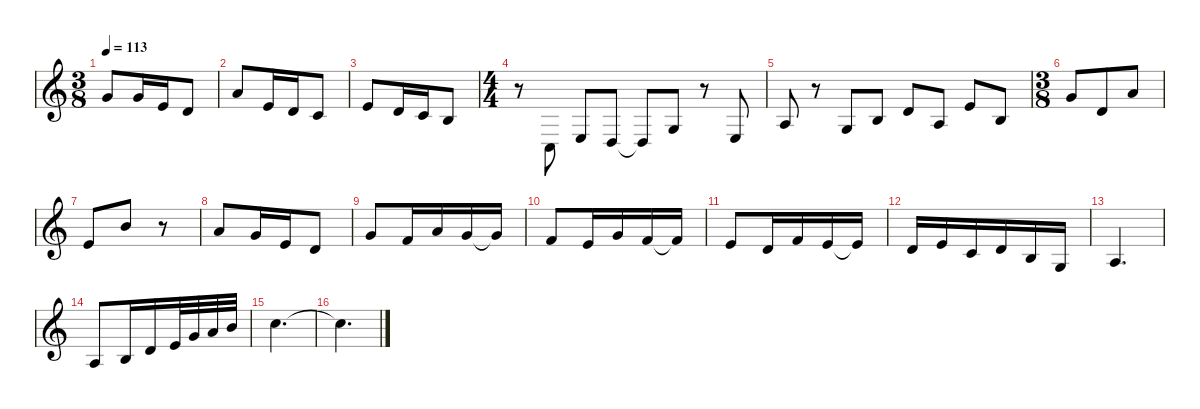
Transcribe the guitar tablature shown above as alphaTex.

\defaultSystemsLayout 4
\hideDynamics
\bracketExtendMode nobrackets
\singleTrackTrackNamePolicy hidden
\multiTrackTrackNamePolicy hidden
\firstSystemTrackNameMode fullname
\firstSystemTrackNameOrientation horizontal
\otherSystemsTrackNameOrientation horizontal
\track ("Don Preston" "el.pno.") {instrument electricgrandpiano}
\staff {score}
\tuning (E4 B3 G3 D3 A2 E2)
\ts (3 8)
\tempo 113
\clef g2
\ks c
3.1.8{dy f beam Up} 3.1.16{beam Up} 0.1.16{beam Up} 3.2.8{beam Up} |
10.2.8{beam Up} 0.1.16{beam Up} 3.2.16{beam Up} 1.2.8{beam Up} |
0.1.8{beam Up} 3.2.16{beam Up} 1.2.16{beam Up} 0.2.8{beam Up} |
\ts (4 4)
r.8{beam Down} 3.5.8{beam Up} 2.4.8{beam Up} 0.4.8{beam Up} 0.4{t}.8{beam Up} 0.3.8{beam Up} r.8{beam Up} 2.4.8{beam Up} |
2.3.8{beam Up} r.8{beam Up} 0.3.8{beam Up} 0.2.8{beam Up} 3.2.8{beam Up} 2.3.8{beam Up} 0.1.8{beam Up} 0.2.8{beam Up} |
\ts (3 8)
3.1.8{beam Up} 3.2.8{beam Up} 5.1.8{beam Up} |
0.1.8{beam Up} 7.1.8{beam Up} r.8{beam Up} |
5.1.8{beam Up} 3.1.16{beam Up} 0.1.16{beam Up} 3.2.8{beam Up} |
3.1.8{beam Up} 1.1.16{beam Up} 5.1.16{beam Up} 3.1.16{beam Up} 3.1{t}.16{beam Up} |
1.1.8{beam Up} 0.1.16{beam Up} 3.1.16{beam Up} 1.1.16{beam Up} 1.1{t}.16{beam Up} |
0.1.8{beam Up} 3.2.16{beam Up} 1.1.16{beam Up} 0.1.16{beam Up} 0.1{t}.16{beam Up} |
3.2.16{beam Up} 0.1.16{beam Up} 1.2.16{beam Up} 3.2.16{beam Up} 0.2.16{beam Up} 0.3.16{beam Up} |
2.3.4{d beam Up} |
2.3.8{beam Up} 0.2.16{beam Up} 3.2.16{beam Up} 0.1.32{beam Up} 3.1.32{beam Up} 5.1.32{beam Up} 7.1.32{beam Up} |
8.1.4{d beam Down} |
8.1{t}.4{d beam Down}
